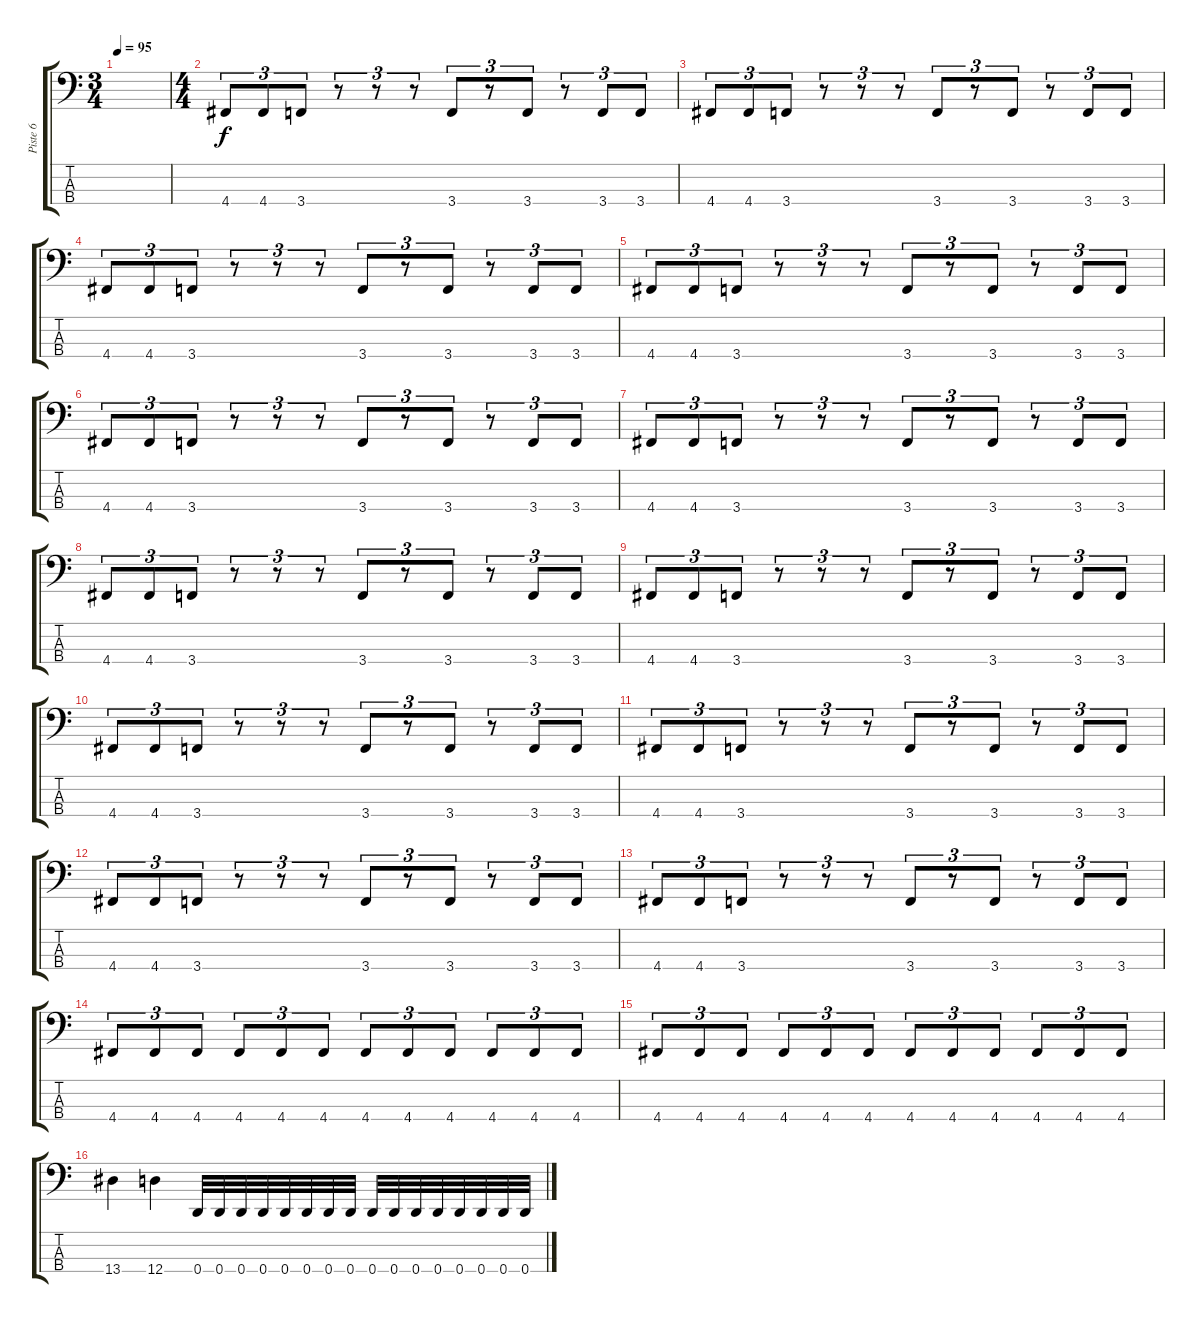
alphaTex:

\track ("Piste 6" "Piste 6") {instrument electricbasspick}
\staff {score tabs}
\tuning (G2 D2 A1 D1) {hide}
\ts (3 4)
\tempo 95
\clef f4
\ks c
|
\ts (4 4)
4.4.8{tu (3 2)} 4.4.8{tu (3 2)} 3.4.8{tu (3 2)} r.8{tu (3 2)} r.8{tu (3 2)} r.8{tu (3 2)} 3.4.8{tu (3 2)} r.8{tu (3 2)} 3.4.8{tu (3 2)} r.8{tu (3 2)} 3.4.8{tu (3 2)} 3.4.8{tu (3 2)} |
4.4.8{tu (3 2)} 4.4.8{tu (3 2)} 3.4.8{tu (3 2)} r.8{tu (3 2)} r.8{tu (3 2)} r.8{tu (3 2)} 3.4.8{tu (3 2)} r.8{tu (3 2)} 3.4.8{tu (3 2)} r.8{tu (3 2)} 3.4.8{tu (3 2)} 3.4.8{tu (3 2)} |
4.4.8{tu (3 2)} 4.4.8{tu (3 2)} 3.4.8{tu (3 2)} r.8{tu (3 2)} r.8{tu (3 2)} r.8{tu (3 2)} 3.4.8{tu (3 2)} r.8{tu (3 2)} 3.4.8{tu (3 2)} r.8{tu (3 2)} 3.4.8{tu (3 2)} 3.4.8{tu (3 2)} |
4.4.8{tu (3 2)} 4.4.8{tu (3 2)} 3.4.8{tu (3 2)} r.8{tu (3 2)} r.8{tu (3 2)} r.8{tu (3 2)} 3.4.8{tu (3 2)} r.8{tu (3 2)} 3.4.8{tu (3 2)} r.8{tu (3 2)} 3.4.8{tu (3 2)} 3.4.8{tu (3 2)} |
4.4.8{tu (3 2)} 4.4.8{tu (3 2)} 3.4.8{tu (3 2)} r.8{tu (3 2)} r.8{tu (3 2)} r.8{tu (3 2)} 3.4.8{tu (3 2)} r.8{tu (3 2)} 3.4.8{tu (3 2)} r.8{tu (3 2)} 3.4.8{tu (3 2)} 3.4.8{tu (3 2)} |
4.4.8{tu (3 2)} 4.4.8{tu (3 2)} 3.4.8{tu (3 2)} r.8{tu (3 2)} r.8{tu (3 2)} r.8{tu (3 2)} 3.4.8{tu (3 2)} r.8{tu (3 2)} 3.4.8{tu (3 2)} r.8{tu (3 2)} 3.4.8{tu (3 2)} 3.4.8{tu (3 2)} |
4.4.8{tu (3 2)} 4.4.8{tu (3 2)} 3.4.8{tu (3 2)} r.8{tu (3 2)} r.8{tu (3 2)} r.8{tu (3 2)} 3.4.8{tu (3 2)} r.8{tu (3 2)} 3.4.8{tu (3 2)} r.8{tu (3 2)} 3.4.8{tu (3 2)} 3.4.8{tu (3 2)} |
4.4.8{tu (3 2)} 4.4.8{tu (3 2)} 3.4.8{tu (3 2)} r.8{tu (3 2)} r.8{tu (3 2)} r.8{tu (3 2)} 3.4.8{tu (3 2)} r.8{tu (3 2)} 3.4.8{tu (3 2)} r.8{tu (3 2)} 3.4.8{tu (3 2)} 3.4.8{tu (3 2)} |
4.4.8{tu (3 2)} 4.4.8{tu (3 2)} 3.4.8{tu (3 2)} r.8{tu (3 2)} r.8{tu (3 2)} r.8{tu (3 2)} 3.4.8{tu (3 2)} r.8{tu (3 2)} 3.4.8{tu (3 2)} r.8{tu (3 2)} 3.4.8{tu (3 2)} 3.4.8{tu (3 2)} |
4.4.8{tu (3 2)} 4.4.8{tu (3 2)} 3.4.8{tu (3 2)} r.8{tu (3 2)} r.8{tu (3 2)} r.8{tu (3 2)} 3.4.8{tu (3 2)} r.8{tu (3 2)} 3.4.8{tu (3 2)} r.8{tu (3 2)} 3.4.8{tu (3 2)} 3.4.8{tu (3 2)} |
4.4.8{tu (3 2)} 4.4.8{tu (3 2)} 3.4.8{tu (3 2)} r.8{tu (3 2)} r.8{tu (3 2)} r.8{tu (3 2)} 3.4.8{tu (3 2)} r.8{tu (3 2)} 3.4.8{tu (3 2)} r.8{tu (3 2)} 3.4.8{tu (3 2)} 3.4.8{tu (3 2)} |
4.4.8{tu (3 2)} 4.4.8{tu (3 2)} 3.4.8{tu (3 2)} r.8{tu (3 2)} r.8{tu (3 2)} r.8{tu (3 2)} 3.4.8{tu (3 2)} r.8{tu (3 2)} 3.4.8{tu (3 2)} r.8{tu (3 2)} 3.4.8{tu (3 2)} 3.4.8{tu (3 2)} |
4.4.8{tu (3 2)} 4.4.8{tu (3 2)} 4.4.8{tu (3 2)} 4.4.8{tu (3 2)} 4.4.8{tu (3 2)} 4.4.8{tu (3 2)} 4.4.8{tu (3 2)} 4.4.8{tu (3 2)} 4.4.8{tu (3 2)} 4.4.8{tu (3 2)} 4.4.8{tu (3 2)} 4.4.8{tu (3 2)} |
4.4.8{tu (3 2)} 4.4.8{tu (3 2)} 4.4.8{tu (3 2)} 4.4.8{tu (3 2)} 4.4.8{tu (3 2)} 4.4.8{tu (3 2)} 4.4.8{tu (3 2)} 4.4.8{tu (3 2)} 4.4.8{tu (3 2)} 4.4.8{tu (3 2)} 4.4.8{tu (3 2)} 4.4.8{tu (3 2)} |
13.4.4 12.4.4 0.4.32 0.4.32 0.4.32 0.4.32 0.4.32 0.4.32 0.4.32 0.4.32 0.4.32 0.4.32 0.4.32 0.4.32 0.4.32 0.4.32 0.4.32 0.4.32
